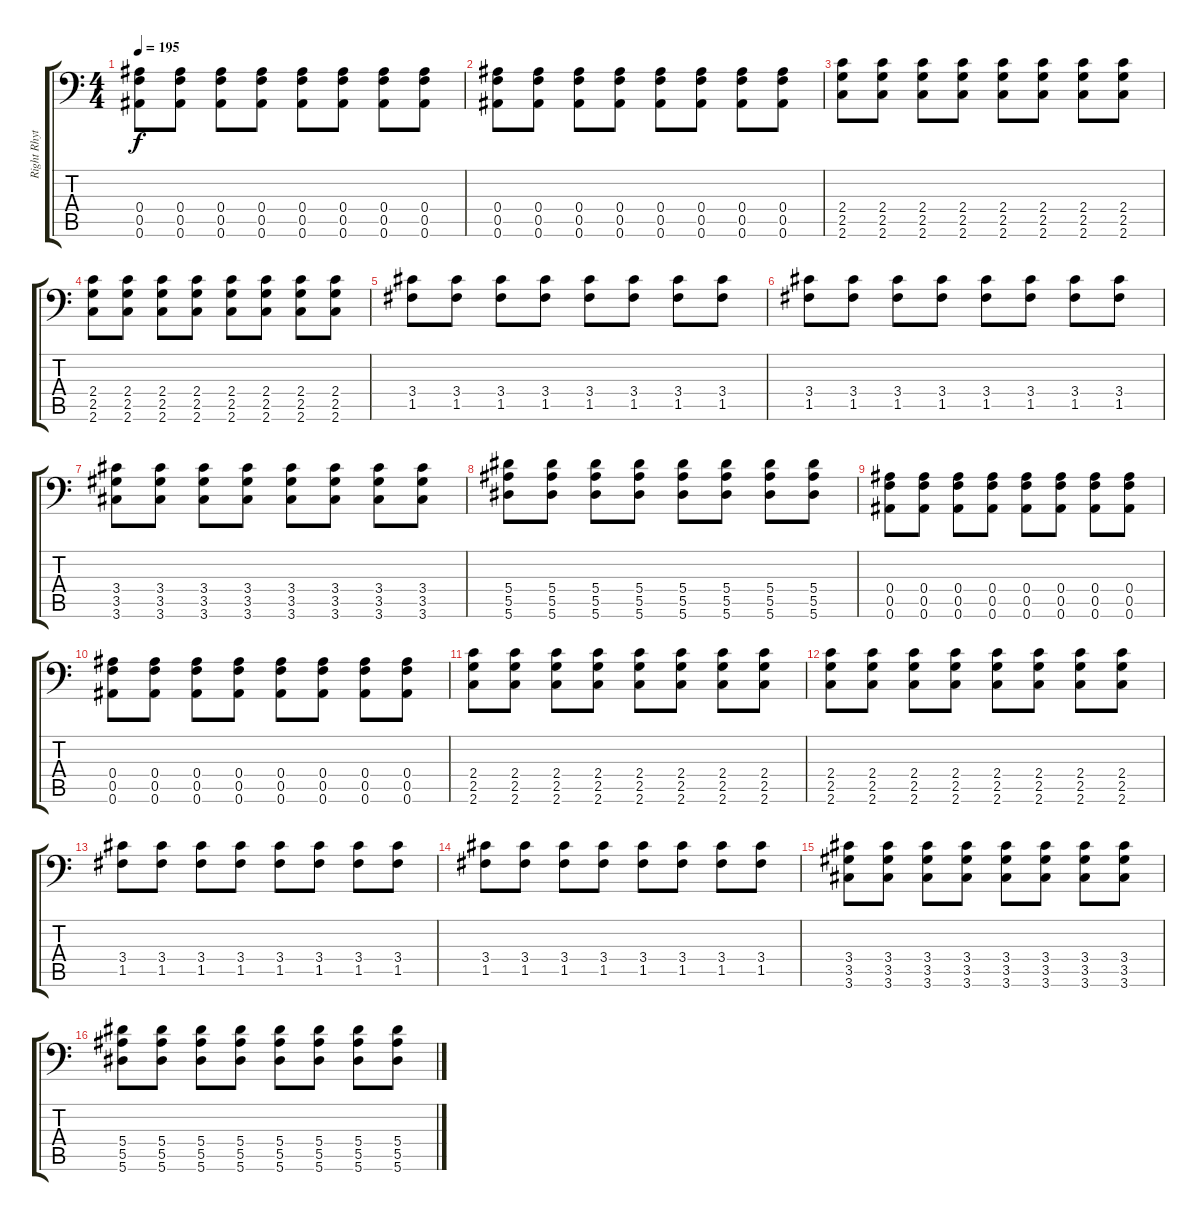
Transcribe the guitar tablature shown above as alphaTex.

\track ("Right Rhythm" "Right Rhyt") {instrument distortionguitar}
\staff {score tabs}
\tuning (C4 G3 Eb3 Bb2 F2 Bb1) {hide}
\ts (4 4)
\tempo 195
\clef f4
\ks c
(0.4 0.5 0.6).8{dy f} (0.4 0.5 0.6).8 (0.4 0.5 0.6).8 (0.4 0.5 0.6).8 (0.4 0.5 0.6).8 (0.4 0.5 0.6).8 (0.4 0.5 0.6).8 (0.4 0.5 0.6).8 |
(0.4 0.5 0.6).8 (0.4 0.5 0.6).8 (0.4 0.5 0.6).8 (0.4 0.5 0.6).8 (0.4 0.5 0.6).8 (0.4 0.5 0.6).8 (0.4 0.5 0.6).8 (0.4 0.5 0.6).8 |
(2.4 2.5 2.6).8 (2.4 2.5 2.6).8 (2.4 2.5 2.6).8 (2.4 2.5 2.6).8 (2.4 2.5 2.6).8 (2.4 2.5 2.6).8 (2.4 2.5 2.6).8 (2.4 2.5 2.6).8 |
(2.4 2.5 2.6).8 (2.4 2.5 2.6).8 (2.4 2.5 2.6).8 (2.4 2.5 2.6).8 (2.4 2.5 2.6).8 (2.4 2.5 2.6).8 (2.4 2.5 2.6).8 (2.4 2.5 2.6).8 |
(3.4 1.5).8 (3.4 1.5).8 (3.4 1.5).8 (3.4 1.5).8 (3.4 1.5).8 (3.4 1.5).8 (3.4 1.5).8 (3.4 1.5).8 |
(3.4 1.5).8 (3.4 1.5).8 (3.4 1.5).8 (3.4 1.5).8 (3.4 1.5).8 (3.4 1.5).8 (3.4 1.5).8 (3.4 1.5).8 |
(3.4 3.5 3.6).8 (3.4 3.5 3.6).8 (3.4 3.5 3.6).8 (3.4 3.5 3.6).8 (3.4 3.5 3.6).8 (3.4 3.5 3.6).8 (3.4 3.5 3.6).8 (3.4 3.5 3.6).8 |
(5.4 5.5 5.6).8 (5.4 5.5 5.6).8 (5.4 5.5 5.6).8 (5.4 5.5 5.6).8 (5.4 5.5 5.6).8 (5.4 5.5 5.6).8 (5.4 5.5 5.6).8 (5.4 5.5 5.6).8 |
(0.4 0.5 0.6).8 (0.4 0.5 0.6).8 (0.4 0.5 0.6).8 (0.4 0.5 0.6).8 (0.4 0.5 0.6).8 (0.4 0.5 0.6).8 (0.4 0.5 0.6).8 (0.4 0.5 0.6).8 |
(0.4 0.5 0.6).8 (0.4 0.5 0.6).8 (0.4 0.5 0.6).8 (0.4 0.5 0.6).8 (0.4 0.5 0.6).8 (0.4 0.5 0.6).8 (0.4 0.5 0.6).8 (0.4 0.5 0.6).8 |
(2.4 2.5 2.6).8 (2.4 2.5 2.6).8 (2.4 2.5 2.6).8 (2.4 2.5 2.6).8 (2.4 2.5 2.6).8 (2.4 2.5 2.6).8 (2.4 2.5 2.6).8 (2.4 2.5 2.6).8 |
(2.4 2.5 2.6).8 (2.4 2.5 2.6).8 (2.4 2.5 2.6).8 (2.4 2.5 2.6).8 (2.4 2.5 2.6).8 (2.4 2.5 2.6).8 (2.4 2.5 2.6).8 (2.4 2.5 2.6).8 |
(3.4 1.5).8 (3.4 1.5).8 (3.4 1.5).8 (3.4 1.5).8 (3.4 1.5).8 (3.4 1.5).8 (3.4 1.5).8 (3.4 1.5).8 |
(3.4 1.5).8 (3.4 1.5).8 (3.4 1.5).8 (3.4 1.5).8 (3.4 1.5).8 (3.4 1.5).8 (3.4 1.5).8 (3.4 1.5).8 |
(3.4 3.5 3.6).8 (3.4 3.5 3.6).8 (3.4 3.5 3.6).8 (3.4 3.5 3.6).8 (3.4 3.5 3.6).8 (3.4 3.5 3.6).8 (3.4 3.5 3.6).8 (3.4 3.5 3.6).8 |
(5.4 5.5 5.6).8 (5.4 5.5 5.6).8 (5.4 5.5 5.6).8 (5.4 5.5 5.6).8 (5.4 5.5 5.6).8 (5.4 5.5 5.6).8 (5.4 5.5 5.6).8 (5.4 5.5 5.6).8
